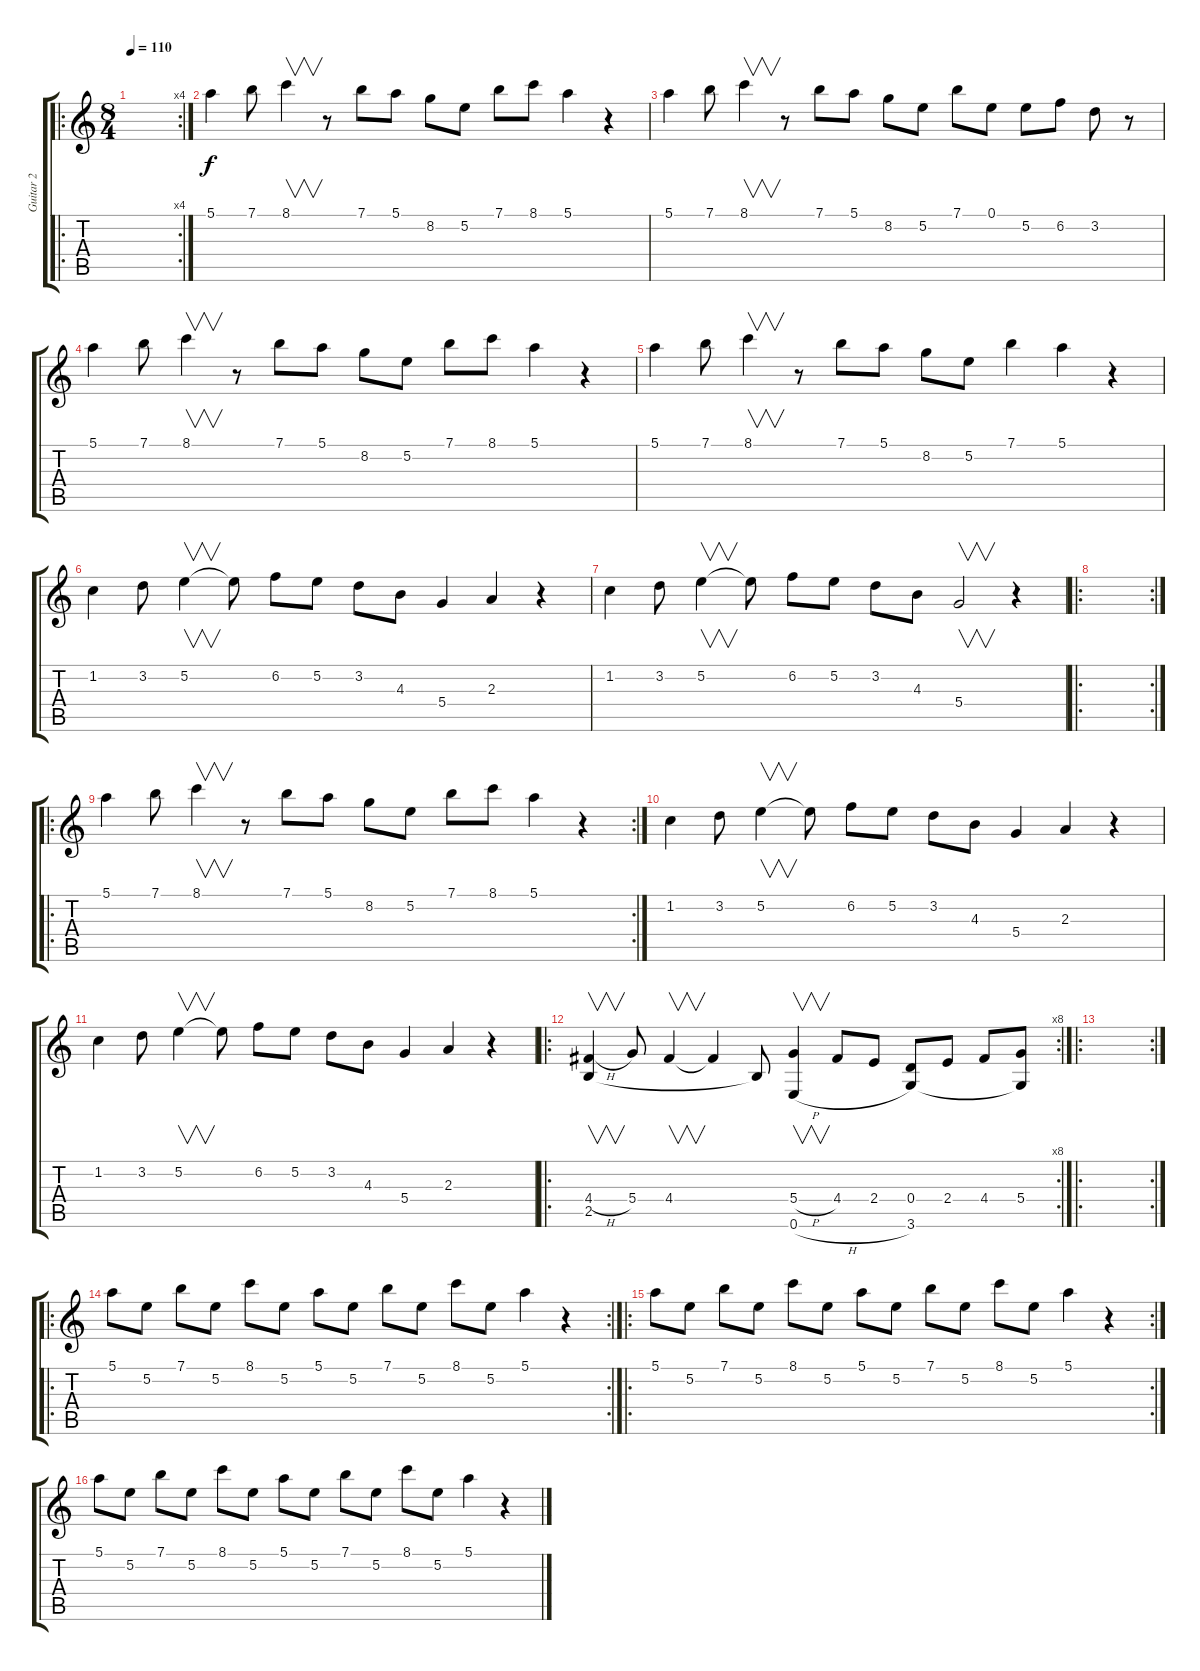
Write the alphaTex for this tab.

\track ("Guitar 2" "Guitar 2") {instrument acousticguitarnylon}
\staff {score tabs}
\tuning (E4 B3 G3 D3 A2 E2) {hide}
\ro
\rc 4
\ts (8 4)
\tempo 110
\clef g2
\ks c
|
5.1.4 7.1.8 8.1.4{v} r.8 7.1.8 5.1.8 8.2.8 5.2.8 7.1.8 8.1.8 5.1.4 r.4 |
5.1.4 7.1.8 8.1.4{v} r.8 7.1.8 5.1.8 8.2.8 5.2.8 7.1.8 0.1.8 5.2.8 6.2.8 3.2.8 r.8 |
5.1.4 7.1.8 8.1.4{v} r.8 7.1.8 5.1.8 8.2.8 5.2.8 7.1.8 8.1.8 5.1.4 r.4 |
5.1.4 7.1.8 8.1.4{v} r.8 7.1.8 5.1.8 8.2.8 5.2.8 7.1.4 5.1.4 r.4 |
1.2.4 3.2.8 5.2.4{v} 5.2{t}.8 6.2.8 5.2.8 3.2.8 4.3.8 5.4.4 2.3.4 r.4 |
1.2.4 3.2.8 5.2.4{v} 5.2{t}.8 6.2.8 5.2.8 3.2.8 4.3.8 5.4.2{v} r.4 |
\ro
\rc 2
|
\ro
\rc 2
5.1.4 7.1.8 8.1.4{v} r.8 7.1.8 5.1.8 8.2.8 5.2.8 7.1.8 8.1.8 5.1.4 r.4 |
1.2.4 3.2.8 5.2.4{v} 5.2{t}.8 6.2.8 5.2.8 3.2.8 4.3.8 5.4.4 2.3.4 r.4 |
1.2.4 3.2.8 5.2.4{v} 5.2{t}.8 6.2.8 5.2.8 3.2.8 4.3.8 5.4.4 2.3.4 r.4 |
\ro
\rc 8
(4.4{h} 2.5).4{v} 5.4.8 4.4.4{v} 4.4{t}.4 2.5{t}.8 (5.4{h} 0.6{h}).4{v} 4.4.8 2.4.8 (0.4 3.6).8 2.4.8 4.4.8 (5.4 3.6{t}).8 |
\ro
\rc 2
|
\ro
\rc 2
5.1.8 5.2.8 7.1.8 5.2.8 8.1.8 5.2.8 5.1.8 5.2.8 7.1.8 5.2.8 8.1.8 5.2.8 5.1.4 r.4 |
\ro
\rc 2
5.1.8 5.2.8 7.1.8 5.2.8 8.1.8 5.2.8 5.1.8 5.2.8 7.1.8 5.2.8 8.1.8 5.2.8 5.1.4 r.4 |
5.1.8 5.2.8 7.1.8 5.2.8 8.1.8 5.2.8 5.1.8 5.2.8 7.1.8 5.2.8 8.1.8 5.2.8 5.1.4 r.4
